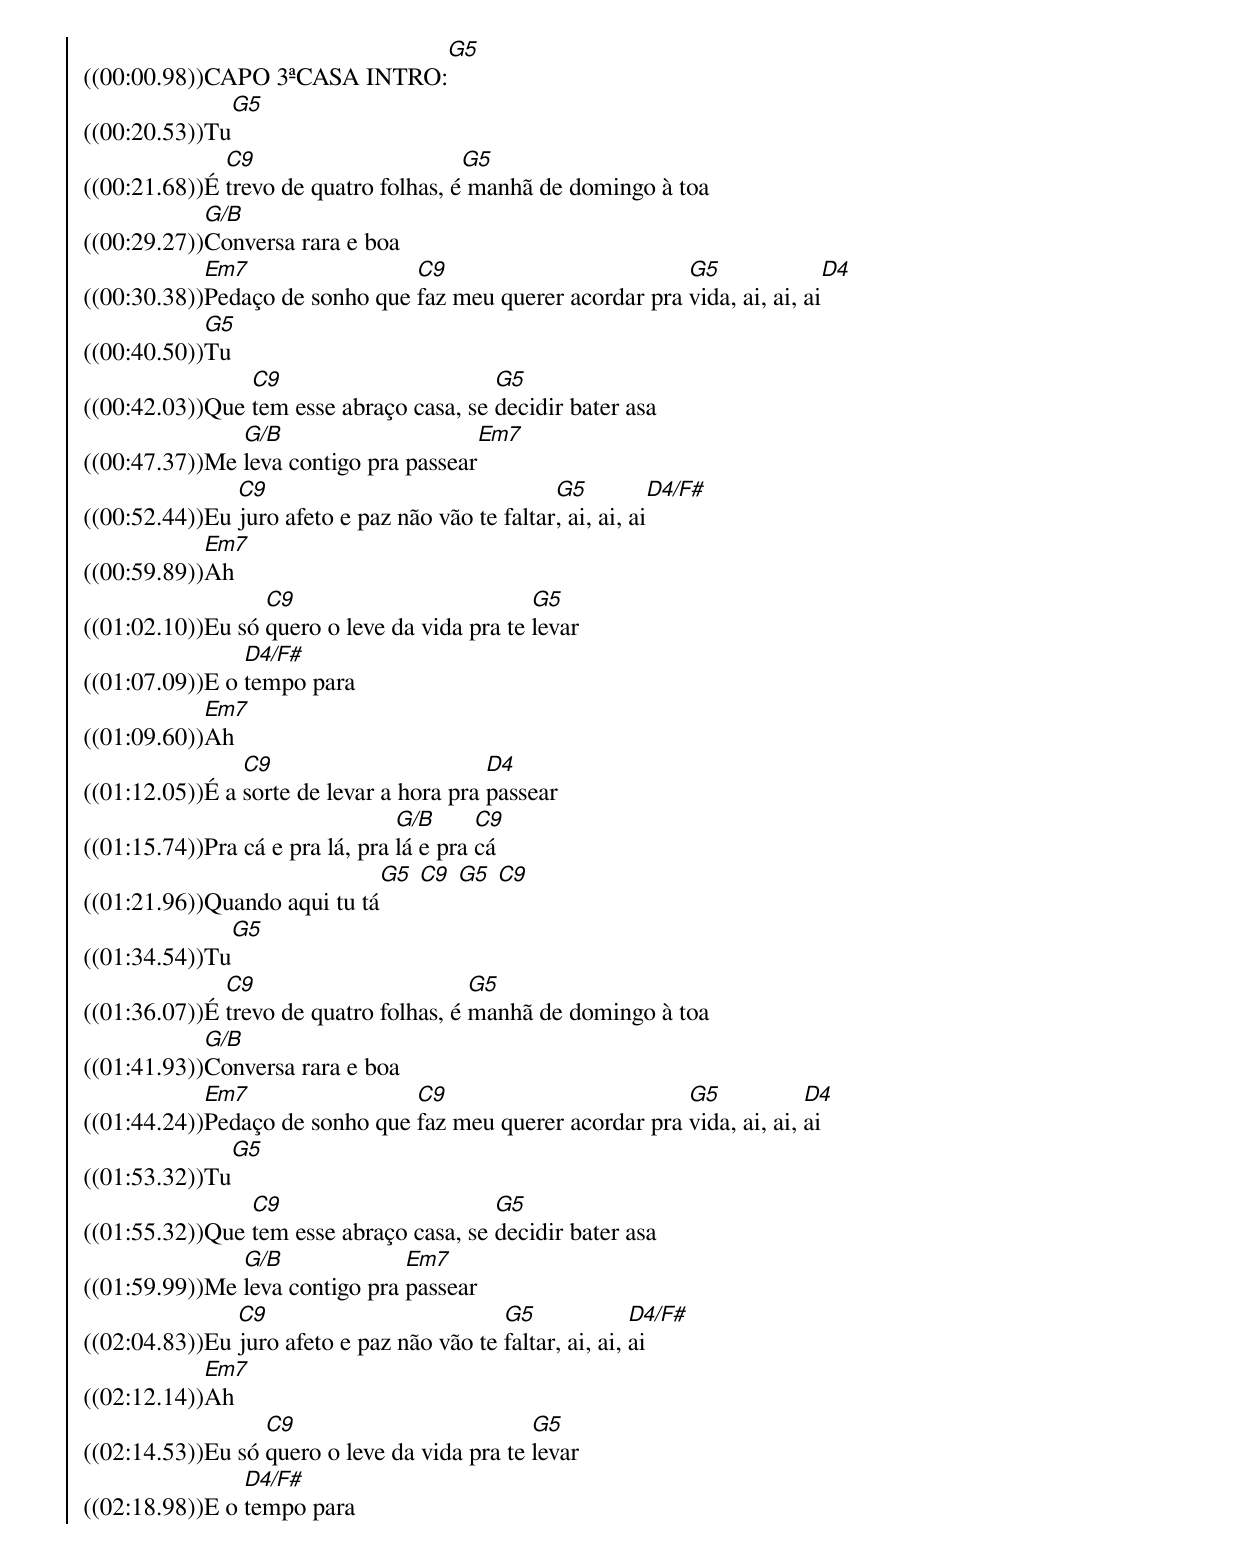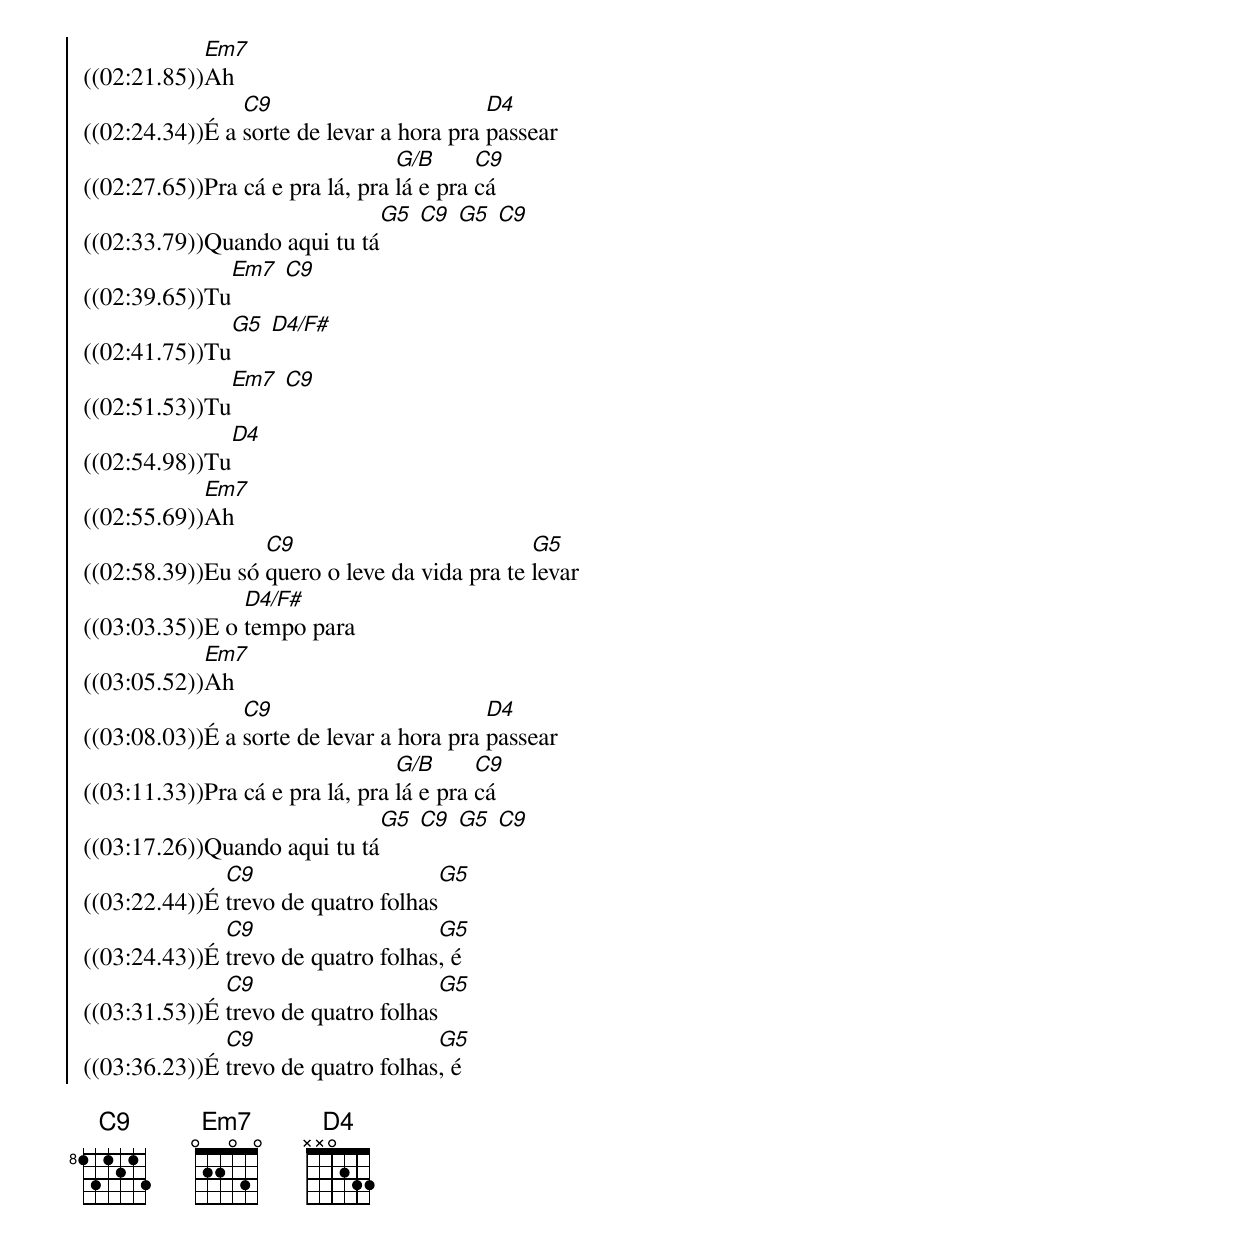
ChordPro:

{soc}
((00:00.98))CAPO 3ªCASA INTRO:[G5]
((00:20.53))Tu[G5]
((00:21.68))É [C9]trevo de quatro folhas, é[G5] manhã de domingo à toa
((00:29.27))[G/B]Conversa rara e boa
((00:30.38))[Em7]Pedaço de sonho que [C9]faz meu querer acordar pra [G5]vida, ai, ai, ai[D4]
((00:40.50))[G5]Tu
((00:42.03))Que [C9]tem esse abraço casa, se [G5]decidir bater asa
((00:47.37))Me [G/B]leva contigo pra passear[Em7]
((00:52.44))Eu [C9]juro afeto e paz não vão te faltar[G5], ai, ai, ai[D4/F#]
((00:59.89))[Em7]Ah
((01:02.10))Eu só [C9]quero o leve da vida pra te [G5]levar
((01:07.09))E o [D4/F#]tempo para
((01:09.60))[Em7]Ah
((01:12.05))É a [C9]sorte de levar a hora pra [D4]passear
((01:15.74))Pra cá e pra lá, pra [G/B]lá e pra [C9]cá
((01:21.96))Quando aqui tu tá[G5] [C9] [G5] [C9]
((01:34.54))Tu[G5]
((01:36.07))É [C9]trevo de quatro folhas, é [G5]manhã de domingo à toa
((01:41.93))[G/B]Conversa rara e boa
((01:44.24))[Em7]Pedaço de sonho que [C9]faz meu querer acordar pra [G5]vida, ai, ai, [D4]ai
((01:53.32))Tu[G5]
((01:55.32))Que [C9]tem esse abraço casa, se [G5]decidir bater asa
((01:59.99))Me [G/B]leva contigo pra [Em7]passear
((02:04.83))Eu [C9]juro afeto e paz não vão te [G5]faltar, ai, ai, [D4/F#]ai
((02:12.14))[Em7]Ah
((02:14.53))Eu só [C9]quero o leve da vida pra te [G5]levar
((02:18.98))E o [D4/F#]tempo para
((02:21.85))[Em7]Ah
((02:24.34))É a [C9]sorte de levar a hora pra [D4]passear
((02:27.65))Pra cá e pra lá, pra [G/B]lá e pra [C9]cá
((02:33.79))Quando aqui tu tá[G5] [C9] [G5] [C9]
((02:39.65))Tu[Em7] [C9]
((02:41.75))Tu[G5] [D4/F#]
((02:51.53))Tu[Em7] [C9]
((02:54.98))Tu[D4]
((02:55.69))[Em7]Ah
((02:58.39))Eu só [C9]quero o leve da vida pra te [G5]levar
((03:03.35))E o [D4/F#]tempo para
((03:05.52))[Em7]Ah
((03:08.03))É a [C9]sorte de levar a hora pra [D4]passear
((03:11.33))Pra cá e pra lá, pra [G/B]lá e pra [C9]cá
((03:17.26))Quando aqui tu tá[G5] [C9] [G5] [C9]
((03:22.44))É [C9]trevo de quatro folhas[G5]
((03:24.43))É [C9]trevo de quatro folhas[G5], é
((03:31.53))É [C9]trevo de quatro folhas[G5]
((03:36.23))É [C9]trevo de quatro folhas[G5], é

{eoc}
